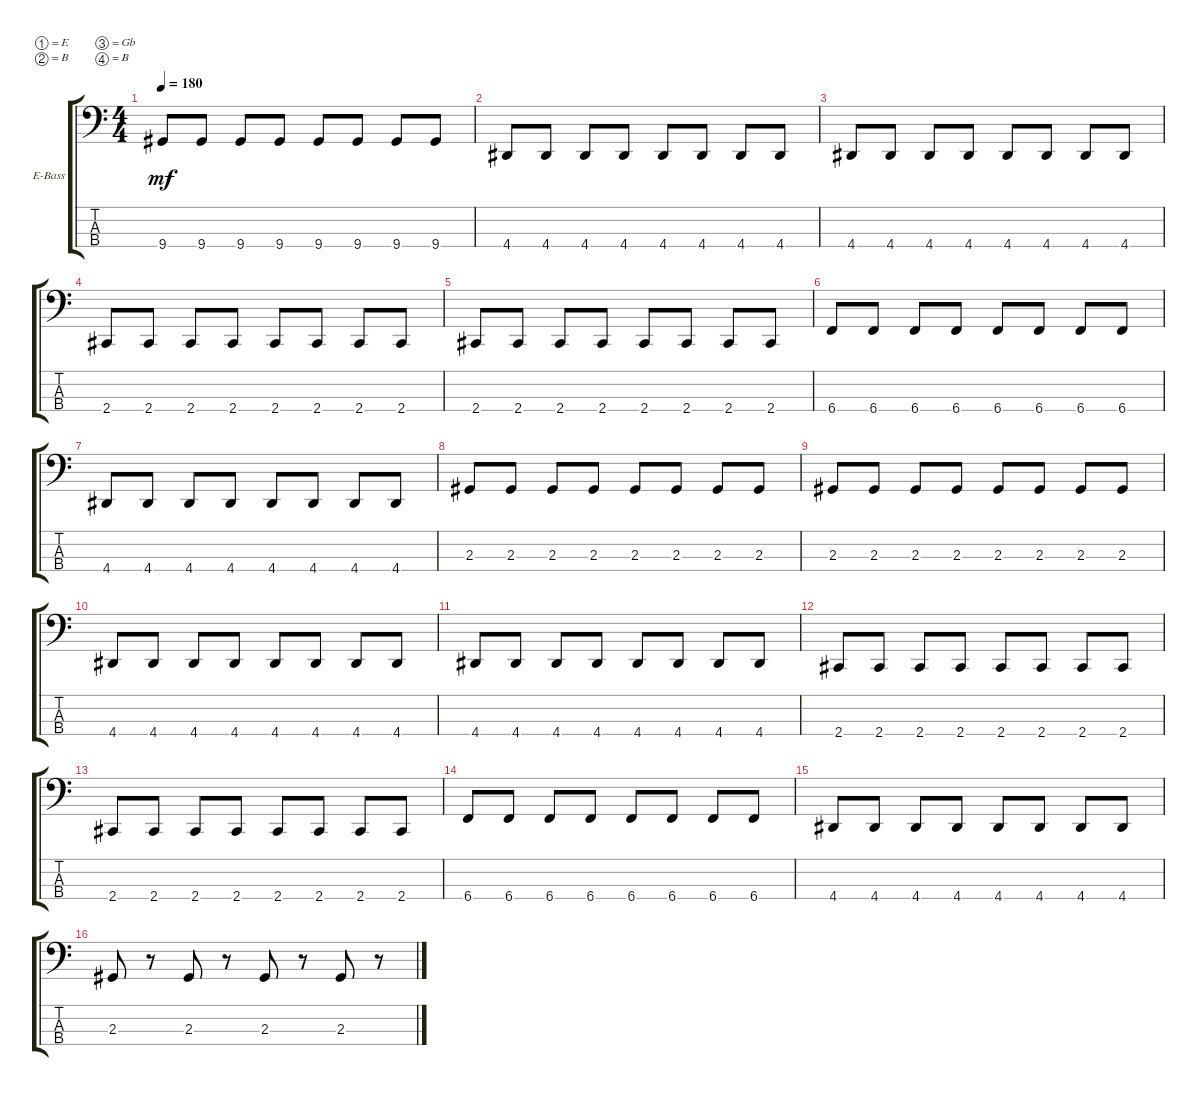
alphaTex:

\bracketExtendMode groupsimilarinstruments
\firstSystemTrackNameOrientation horizontal
\otherSystemsTrackNameOrientation horizontal
\track ("Electric Bass" "E-Bass") {instrument electricbassfinger}
\staff {score tabs}
\tuning (E2 B1 Gb1 B0)
\ts (4 4)
\tempo 180
\clef f4
\ks c
9.4.8{dy mf} 9.4.8 9.4.8 9.4.8 9.4.8 9.4.8 9.4.8 9.4.8 |
4.4.8 4.4.8 4.4.8 4.4.8 4.4.8 4.4.8 4.4.8 4.4.8 |
4.4.8 4.4.8 4.4.8 4.4.8 4.4.8 4.4.8 4.4.8 4.4.8 |
2.4.8 2.4.8 2.4.8 2.4.8 2.4.8 2.4.8 2.4.8 2.4.8 |
2.4.8 2.4.8 2.4.8 2.4.8 2.4.8 2.4.8 2.4.8 2.4.8 |
6.4.8 6.4.8 6.4.8 6.4.8 6.4.8 6.4.8 6.4.8 6.4.8 |
4.4.8 4.4.8 4.4.8 4.4.8 4.4.8 4.4.8 4.4.8 4.4.8 |
2.3.8 2.3.8 2.3.8 2.3.8 2.3.8 2.3.8 2.3.8 2.3.8 |
2.3.8 2.3.8 2.3.8 2.3.8 2.3.8 2.3.8 2.3.8 2.3.8 |
4.4.8 4.4.8 4.4.8 4.4.8 4.4.8 4.4.8 4.4.8 4.4.8 |
4.4.8 4.4.8 4.4.8 4.4.8 4.4.8 4.4.8 4.4.8 4.4.8 |
2.4.8 2.4.8 2.4.8 2.4.8 2.4.8 2.4.8 2.4.8 2.4.8 |
2.4.8 2.4.8 2.4.8 2.4.8 2.4.8 2.4.8 2.4.8 2.4.8 |
6.4.8 6.4.8 6.4.8 6.4.8 6.4.8 6.4.8 6.4.8 6.4.8 |
4.4.8 4.4.8 4.4.8 4.4.8 4.4.8 4.4.8 4.4.8 4.4.8 |
2.3.8 r.8 2.3.8 r.8 2.3.8 r.8 2.3.8 r.8
